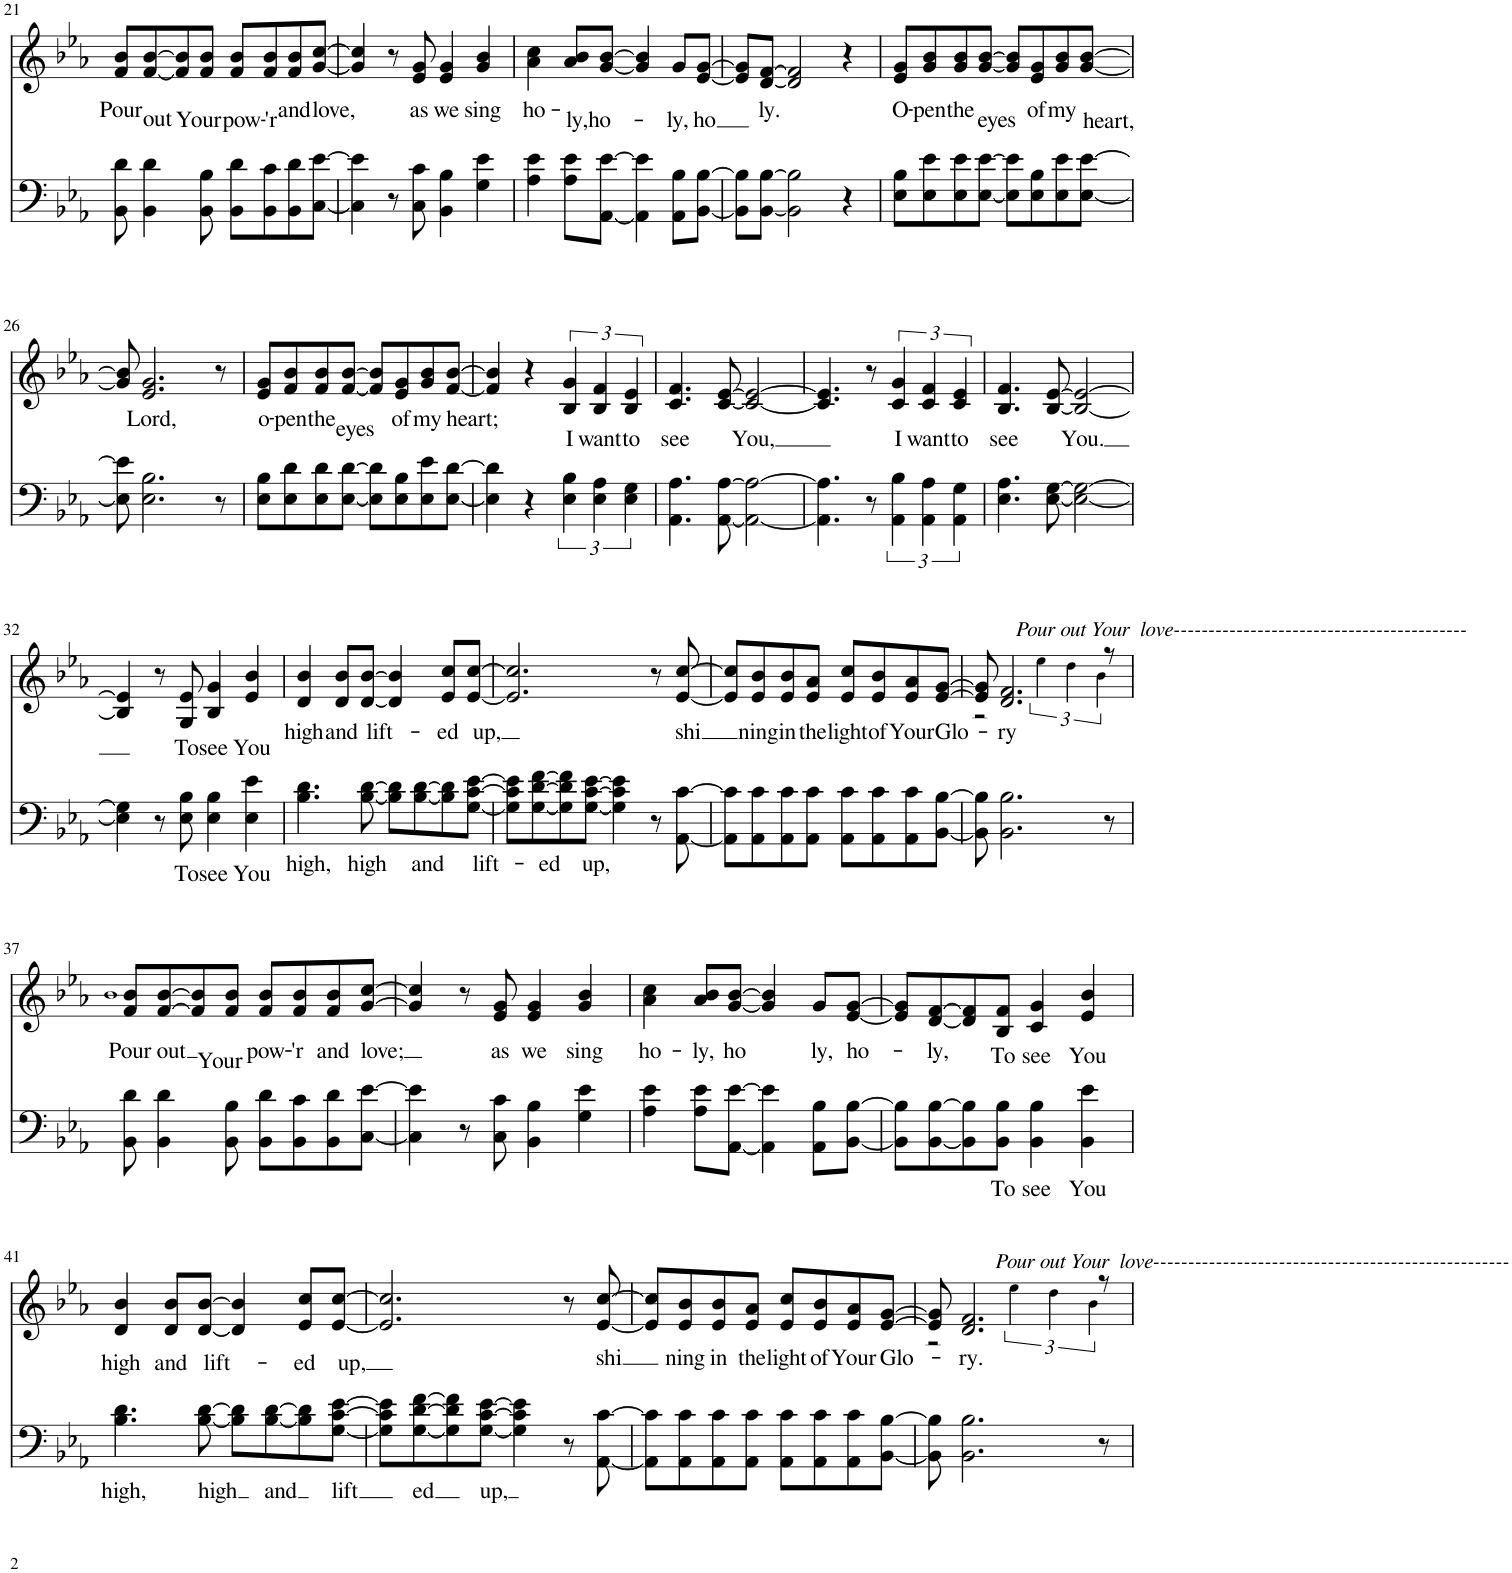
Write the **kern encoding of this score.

**kern	**text	**kern	**text
*part2	*part2	*part1	*part1
*staff2	*staff2	*staff1	*staff1
*I"Piano	*	*I"Piano	*
*I'Pno	*	*I'Pno	*
!!LO:PB:g=z
*clefF4	*	*clefG2	*
*k[b-e-a-]	*	*k[b-e-a-]	*
*M4/4	*	*M4/4	*
=21	=21	=21	=21
!	!	!	!LO:LY:b
8BB-\ 8d\	.	8f/ 8b-/L	Pour
4BB-\ 4d\	.	[8f/ [8b-/	.
!	!	!	!LO:LY:b
.	.	8f/] 8b-/]	out
!	!	!	!LO:LY:b
8BB-\ 8B-\	.	8f/ 8b-/J	Your
!	!	!	!LO:LY:b
8BB-\ 8d\L	.	8f/ 8b-/L	pow-
!	!	!	!LO:LY:b
8BB-\ 8c\	.	8f/ 8b-/	-'r
!	!	!	!LO:LY:b
8BB-\ 8d\	.	8f/ 8b-/	and
!	!	!	!LO:LY:b
[8C\ [8e-\J	.	[8g/ [8cc/J	love,
=22	=22	=22	=22
4C\] 4e-\]	.	4g/] 4cc/]	.
8r	.	8r	.
!	!	!	!LO:LY:b
8C\ 8c\	.	8e-/ 8g/	as
!	!	!	!LO:LY:b
4BB-\ 4B-\	.	4e-/ 4g/	we
!	!	!	!LO:LY:b
4G\ 4e-\	.	4g/ 4b-/	sing
=23	=23	=23	=23
!	!	!	!LO:LY:b
4A-\ 4e-\	.	4a-\ 4cc\	ho-
!	!	!	!LO:LY:b
8A-\ 8e-\L	.	8a-/ 8b-/L	-ly,
[8AA-\ [8e-\J	.	[8g/ [8b-/J	.
!	!	!	!LO:LY:b
4AA-\] 4e-\]	.	4g/] 4b-/]	ho-
!	!	!	!LO:LY:b
8AA-\ 8B-\L	.	8g/L	-ly,
!	!	!	!LO:LY:b
[8BB-\ [8B-\J	.	[8e-/ [8g/J	ho
=24	=24	=24	=24
8BB-\] 8B-\]L	.	8e-/] 8g/]L	.
!	!	!	!LO:LY:b
[8BB-\ [8B-\J	.	[8d/ [8f/J	ly.
2BB-\] 2B-\]	.	2d/] 2f/]	.
4r	.	4r	.
=25	=25	=25	=25
!	!	!	!LO:LY:b
8E-\ 8B-\L	.	8e-/ 8g/L	O-
!	!	!	!LO:LY:b
8E-\ 8e-\	.	8g/ 8b-/	-pen
!	!	!	!LO:LY:b
8E-\ 8e-\	.	8g/ 8b-/	the
!	!	!	!LO:LY:b
[8E-\ [8e-\J	.	[8g/ [8b-/J	eyes
8E-\] 8e-\]L	.	8g/] 8b-/]L	.
!	!	!	!LO:LY:b
8E-\ 8B-\	.	8e-/ 8g/	of
!	!	!	!LO:LY:b
8E-\ 8e-\	.	8g/ 8b-/	my
!	!	!	!LO:LY:b
[8E-\ [8e-\J	.	[8g/ [8b-/J	heart,
!!LO:LB:g=z
=26	=26	=26	=26
8E-\] 8e-\]	.	8g/] 8b-/]	.
!	!	!	!LO:LY:b
2.E-\ 2.B-\	.	2.e-/ 2.g/	Lord,
8r	.	8r	.
=27	=27	=27	=27
!	!	!	!LO:LY:b
8E-\ 8B-\L	.	8e-/ 8g/L	o-
!	!	!	!LO:LY:b
8E-\ 8d\	.	8f/ 8b-/	-pen
!	!	!	!LO:LY:b
8E-\ 8d\	.	8f/ 8b-/	the
!	!	!	!LO:LY:b
[8E-\ [8d\J	.	[8f/ [8b-/J	eyes
8E-\] 8d\]L	.	8f/] 8b-/]L	.
!	!	!	!LO:LY:b
8E-\ 8B-\	.	8e-/ 8g/	of
!	!	!	!LO:LY:b
8E-\ 8e-\	.	8g/ 8b-/	my
!	!	!	!LO:LY:b
[8E-\ [8d\J	.	[8f/ [8b-/J	heart;
=28	=28	=28	=28
4E-\] 4d\]	.	4f/] 4b-/]	.
4r	.	4r	.
!	!	!	!LO:LY:b
6E-\ 6B-\	.	6B-/ 6g/	I
!	!	!	!LO:LY:b
6E-\ 6A-\	.	6B-/ 6f/	want
!	!	!	!LO:LY:b
6E-\ 6G\	.	6B-/ 6e-/	to
=29	=29	=29	=29
!	!	!	!LO:LY:b
4.AA-\ 4.A-\	.	4.c/ 4.f/	see
!	!	!	!LO:LY:b
[8AA-\ [8A-\	.	[8c/ [8e-/	You,
2AA-\_ 2A-\_	.	2c/_ 2e-/_	.
=30	=30	=30	=30
4.AA-\] 4.A-\]	.	4.c/] 4.e-/]	.
8r	.	8r	.
!	!	!	!LO:LY:b
6AA-\ 6B-\	.	6c/ 6g/	I
!	!	!	!LO:LY:b
6AA-\ 6A-\	.	6c/ 6f/	want
!	!	!	!LO:LY:b
6AA-\ 6G\	.	6c/ 6e-/	to
=31	=31	=31	=31
!	!	!	!LO:LY:b
4.E-\ 4.A-\	.	4.B-/ 4.f/	see
!	!	!	!LO:LY:b
[8E-\ [8G\	.	[8B-/ [8e-/	You.
2E-\_ 2G\_	.	2B-/_ 2e-/_	.
!!LO:LB:g=z
=32	=32	=32	=32
4E-\] 4G\]	.	4B-/] 4e-/]	.
8r	.	8r	.
!	!LO:LY:b	!	!LO:LY:b
8E-\ 8B-\	To	8G/ 8e-/	To
!	!LO:LY:b	!	!LO:LY:b
4E-\ 4B-\	see	4B-/ 4g/	see
!	!LO:LY:b	!	!LO:LY:b
4E-\ 4e-\	You	4e-/ 4b-/	You
=33	=33	=33	=33
!	!LO:LY:b	!	!LO:LY:b
4.B-\ 4.d\	high,	4d/ 4b-/	high
!	!	!	!LO:LY:b
.	.	8d/ 8b-/L	and
!	!LO:LY:b	!	!LO:LY:b
[8B-\ [8d\	high	[8d/ [8b-/J	lift-
8B-\] 8d\]L	.	4d/] 4b-/]	.
!	!LO:LY:b	!	!
[8B-\ [8d\	and	.	.
!	!	!	!LO:LY:b
8B-\] 8d\]	.	8e-/ 8cc/L	-ed
!	!LO:LY:b	!	!LO:LY:b
[8G\ [8c\ [8e-\J	lift-	[8e-/ [8cc/J	up,
=34	=34	=34	=34
8G\] 8c\] 8e-\]L	.	2.e-/] 2.cc/]	.
!	!LO:LY:b	!	!
[8G\ [8d\ [8f\	-ed	.	.
8G\] 8d\] 8f\]	.	.	.
!	!LO:LY:b	!	!
[8G\ [8c\ [8e-\J	up,	.	.
4G\] 4c\] 4e-\]	.	.	.
8r	.	8r	.
!	!	!	!LO:LY:b
[8AA-\ [8c\	.	[8e-/ [8cc/	shi
=35	=35	=35	=35
8AA-\] 8c\]L	.	8e-/] 8cc/]L	.
!	!	!	!LO:LY:b
8AA-\ 8c\	.	8e-/ 8b-/	ning
!	!	!	!LO:LY:b
8AA-\ 8c\	.	8e-/ 8b-/	in
!	!	!	!LO:LY:b
8AA-\ 8c\J	.	8e-/ 8a-/J	the
!	!	!	!LO:LY:b
8AA-\ 8c\L	.	8e-/ 8cc/L	light
!	!	!	!LO:LY:b
8AA-\ 8c\	.	8e-/ 8b-/	of
!	!	!	!LO:LY:b
8AA-\ 8c\	.	8e-/ 8a-/	Your
!	!	!	!LO:LY:b
[8BB-\ [8B-\J	.	[8e-/ [8g/J	Glo-
=36	=36	=36	=36
*	*	*^	*
8BB-\] 8B-\]	.	8e-/] 8g/]	2r	.
!	!	!	!	!LO:LY:b
2.BB-\ 2.B-\	.	2.d/ 2.f/	.	-ry
!	!	!	!LO:TX:a:i:t=Pour out Your  love------------------------------------------	!
.	.	.	6ee-!\	.
.	.	.	6dd!\	.
.	.	.	6b-!\	.
8r	.	8r	.	.
!!LO:LB:g=z	!!
=37	=37	=37	=37	=37
!	!	!	!	!LO:LY:b
8BB-\ 8d\	.	8f/ 8b-/L	1b-!	Pour
!	!	!	!	!LO:LY:b
4BB-\ 4d\	.	[8f/ [8b-/	.	out
.	.	8f/] 8b-/]	.	.
!	!	!	!	!LO:LY:b
8BB-\ 8B-\	.	8f/ 8b-/J	.	Your
!	!	!	!	!LO:LY:b
8BB-\ 8d\L	.	8f/ 8b-/L	.	pow-
!	!	!	!	!LO:LY:b
8BB-\ 8c\	.	8f/ 8b-/	.	'r
!	!	!	!	!LO:LY:b
8BB-\ 8d\	.	8f/ 8b-/	.	and
!	!	!	!	!LO:LY:b
[8C\ [8e-\J	.	[8g/ [8cc/J	.	love;
*	*	*v	*v	*
=38	=38	=38	=38
4C\] 4e-\]	.	4g/] 4cc/]	.
8r	.	8r	.
!	!	!	!LO:LY:b
8C\ 8c\	.	8e-/ 8g/	as
!	!	!	!LO:LY:b
4BB-\ 4B-\	.	4e-/ 4g/	we
!	!	!	!LO:LY:b
4G\ 4e-\	.	4g/ 4b-/	sing
=39	=39	=39	=39
!	!	!	!LO:LY:b
4A-\ 4e-\	.	4a-\ 4cc\	ho-
!	!	!	!LO:LY:b
8A-\ 8e-\L	.	8a-/ 8b-/L	-ly,
!	!	!	!LO:LY:b
[8AA-\ [8e-\J	.	[8g/ [8b-/J	ho
4AA-\] 4e-\]	.	4g/] 4b-/]	.
!	!	!	!LO:LY:b
8AA-\ 8B-\L	.	8g/L	ly,
!	!	!	!LO:LY:b
[8BB-\ [8B-\J	.	[8e-/ [8g/J	ho-
=40	=40	=40	=40
8BB-\] 8B-\]L	.	8e-/] 8g/]L	.
!	!	!	!LO:LY:b
[8BB-\ [8B-\	.	[8d/ [8f/	ly,
8BB-\] 8B-\]	.	8d/] 8f/]	.
!	!LO:LY:b	!	!LO:LY:b
8BB-\ 8B-\J	To	8B-/ 8f/J	To
!	!LO:LY:b	!	!LO:LY:b
4BB-\ 4B-\	see	4c/ 4g/	see
!	!LO:LY:b	!	!LO:LY:b
4BB-\ 4e-\	You	4e-/ 4b-/	You
!!LO:LB:g=z
=41	=41	=41	=41
!	!LO:LY:b	!	!LO:LY:b
4.B-\ 4.d\	high,	4d/ 4b-/	high
!	!	!	!LO:LY:b
.	.	8d/ 8b-/L	and
!	!LO:LY:b	!	!LO:LY:b
[8B-\ [8d\	high	[8d/ [8b-/J	lift-
8B-\] 8d\]L	.	4d/] 4b-/]	.
!	!LO:LY:b	!	!
[8B-\ [8d\	and	.	.
!	!	!	!LO:LY:b
8B-\] 8d\]	.	8e-/ 8cc/L	-ed
!	!LO:LY:b	!	!LO:LY:b
[8G\ [8c\ [8e-\J	-lift	[8e-/ [8cc/J	up,
=42	=42	=42	=42
8G\] 8c\] 8e-\]L	.	2.e-/] 2.cc/]	.
!	!LO:LY:b	!	!
[8G\ [8d\ [8f\	ed	.	.
8G\] 8d\] 8f\]	.	.	.
!	!LO:LY:b	!	!
[8G\ [8c\ [8e-\J	up,	.	.
4G\] 4c\] 4e-\]	.	.	.
8r	.	8r	.
!	!	!	!LO:LY:b
[8AA-\ [8c\	.	[8e-/ [8cc/	shi
=43	=43	=43	=43
8AA-\] 8c\]L	.	8e-/] 8cc/]L	.
!	!	!	!LO:LY:b
8AA-\ 8c\	.	8e-/ 8b-/	ning
!	!	!	!LO:LY:b
8AA-\ 8c\	.	8e-/ 8b-/	in
!	!	!	!LO:LY:b
8AA-\ 8c\J	.	8e-/ 8a-/J	the
!	!	!	!LO:LY:b
8AA-\ 8c\L	.	8e-/ 8cc/L	light
!	!	!	!LO:LY:b
8AA-\ 8c\	.	8e-/ 8b-/	of
!	!	!	!LO:LY:b
8AA-\ 8c\	.	8e-/ 8a-/	Your
!	!	!	!LO:LY:b
[8BB-\ [8B-\J	.	[8e-/ [8g/J	Glo-
=44	=44	=44	=44
*	*	*^	*
8BB-\] 8B-\]	.	8e-/] 8g/]	2r	.
!	!	!	!	!LO:LY:b
2.BB-\ 2.B-\	.	2.d/ 2.f/	.	-ry.
!	!	!	!LO:TX:a:i:t=Pour out Your  love---------------------------------------------------	!
.	.	.	6ee-!\	.
.	.	.	6dd!\	.
.	.	.	6b-!\	.
8r	.	8r	.	.
*	*	*v	*v	*
=	=	=	=
*-	*-	*-	*-
